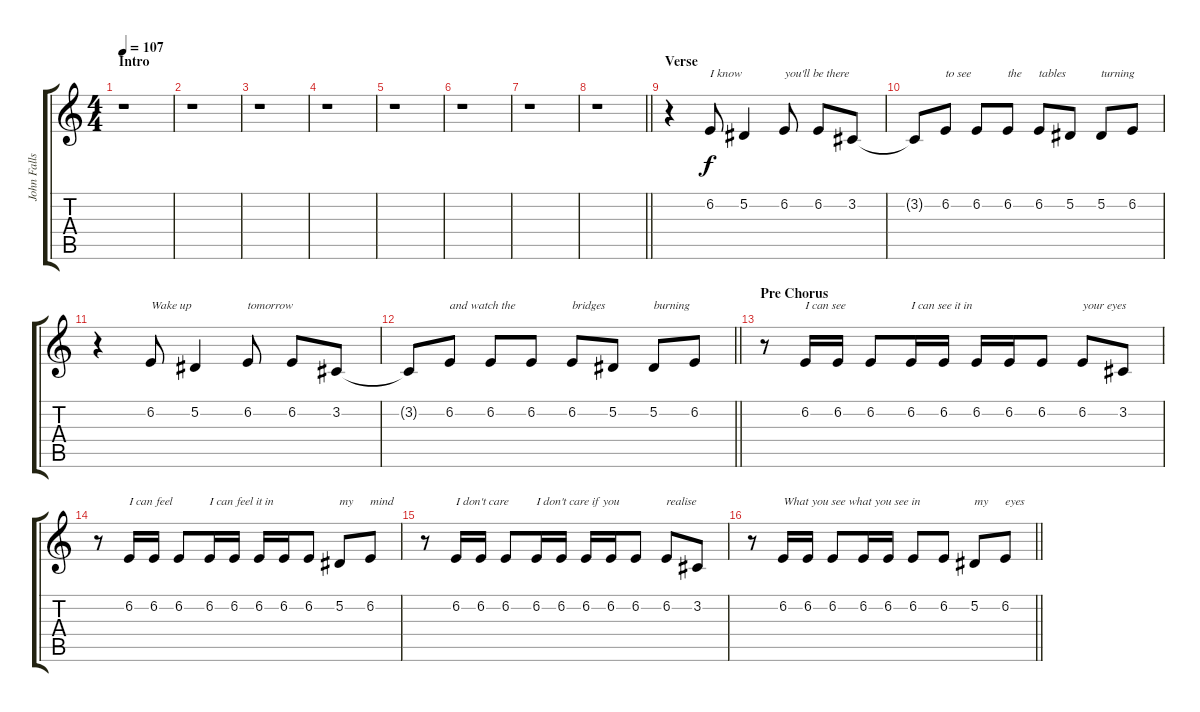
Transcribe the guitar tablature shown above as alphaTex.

\track ("John Falls (Vocals)" "John Falls") {instrument harmonica}
\staff {score tabs}
\tuning (Eb4 Bb3 Gb3 Db3 Ab2 Db2) {hide}
\ts (4 4)
\section ("" "Intro")
\tempo 107
\clef g2
\ks c
r.1{dy f instrument harmonica} |
r.1 |
r.1 |
r.1 |
r.1 |
r.1 |
r.1 |
\barLineRight lightlight
r.1 |
\section ("" "Verse")
r.4 6.2.8{txt "I know"} 5.2.4 6.2.8{txt "you'll be there"} 6.2.8 3.2.8 |
3.2{t}.8 6.2.8{txt "to see"} 6.2.8 6.2.8{txt "the"} 6.2.8{txt "tables"} 5.2.8 5.2.8{txt "turning"} 6.2.8 |
r.4 6.2.8{txt "Wake up"} 5.2.4 6.2.8{txt "tomorrow"} 6.2.8 3.2.8 |
\barLineRight lightlight
3.2{t}.8 6.2.8{txt "and watch the"} 6.2.8 6.2.8 6.2.8{txt "bridges"} 5.2.8 5.2.8{txt "burning"} 6.2.8 |
\section ("" "Pre Chorus")
r.8 6.2.16{txt "I can see"} 6.2.16 6.2.8 6.2.16{txt "I can see it in"} 6.2.16 6.2.16 6.2.16 6.2.8 6.2.8{txt "your eyes"} 3.2.8 |
r.8 6.2.16{txt "I can feel"} 6.2.16 6.2.8 6.2.16{txt "I can feel it in"} 6.2.16 6.2.16 6.2.16 6.2.8 5.2.8{txt "my"} 6.2.8{txt "mind"} |
r.8 6.2.16{txt "I don't care"} 6.2.16 6.2.8 6.2.16{txt "I don't care if you"} 6.2.16 6.2.16 6.2.16 6.2.8 6.2.8{txt "realise"} 3.2.8 |
\barLineRight lightlight
r.8 6.2.16{txt "What you see what you see in"} 6.2.16 6.2.8 6.2.16 6.2.16 6.2.8 6.2.8 5.2.8{txt "my"} 6.2.8{txt "eyes"}
